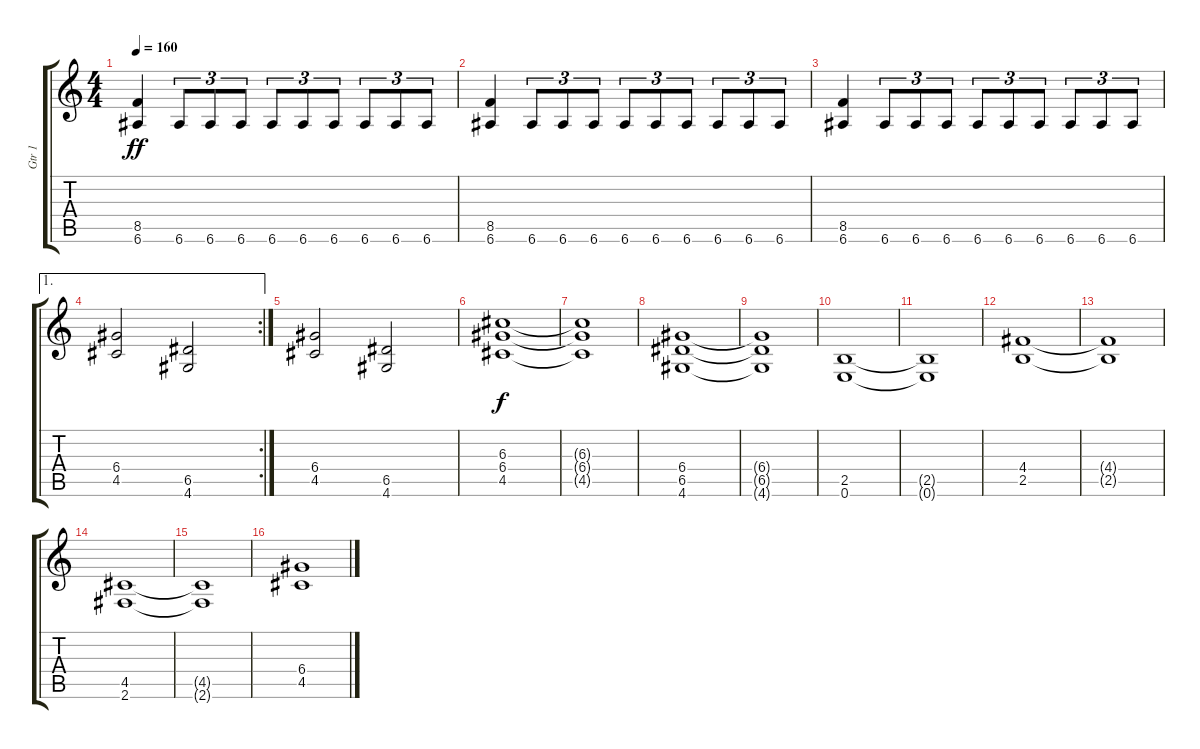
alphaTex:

\track ("Gtr 1" "Gtr 1") {instrument overdrivenguitar}
\staff {score tabs}
\tuning (E4 B3 G3 D3 A2 E2) {hide}
\ts (4 4)
\tempo 160
\clef g2
\ks c
(8.5 6.6).4{dy ff} 6.6.8{tu (3 2)} 6.6.8{tu (3 2)} 6.6.8{tu (3 2)} 6.6.8{tu (3 2)} 6.6.8{tu (3 2)} 6.6.8{tu (3 2)} 6.6.8{tu (3 2)} 6.6.8{tu (3 2)} 6.6.8{tu (3 2)} |
(8.5 6.6).4 6.6.8{tu (3 2)} 6.6.8{tu (3 2)} 6.6.8{tu (3 2)} 6.6.8{tu (3 2)} 6.6.8{tu (3 2)} 6.6.8{tu (3 2)} 6.6.8{tu (3 2)} 6.6.8{tu (3 2)} 6.6.8{tu (3 2)} |
(8.5 6.6).4 6.6.8{tu (3 2)} 6.6.8{tu (3 2)} 6.6.8{tu (3 2)} 6.6.8{tu (3 2)} 6.6.8{tu (3 2)} 6.6.8{tu (3 2)} 6.6.8{tu (3 2)} 6.6.8{tu (3 2)} 6.6.8{tu (3 2)} |
\ae 1
\rc 2
(6.4 4.5).2 (6.5 4.6).2 |
(6.4 4.5).2 (6.5 4.6).2 |
(6.3 6.4 4.5).1{dy f} |
(6.3{t} 6.4{t} 4.5{t}).1 |
(6.4 6.5 4.6).1 |
(6.4{t} 6.5{t} 4.6{t}).1 |
(2.5 0.6).1 |
(2.5{t} 0.6{t}).1 |
(4.4 2.5).1 |
(4.4{t} 2.5{t}).1 |
(4.5 2.6).1 |
(4.5{t} 2.6{t}).1 |
(6.4 4.5).1
